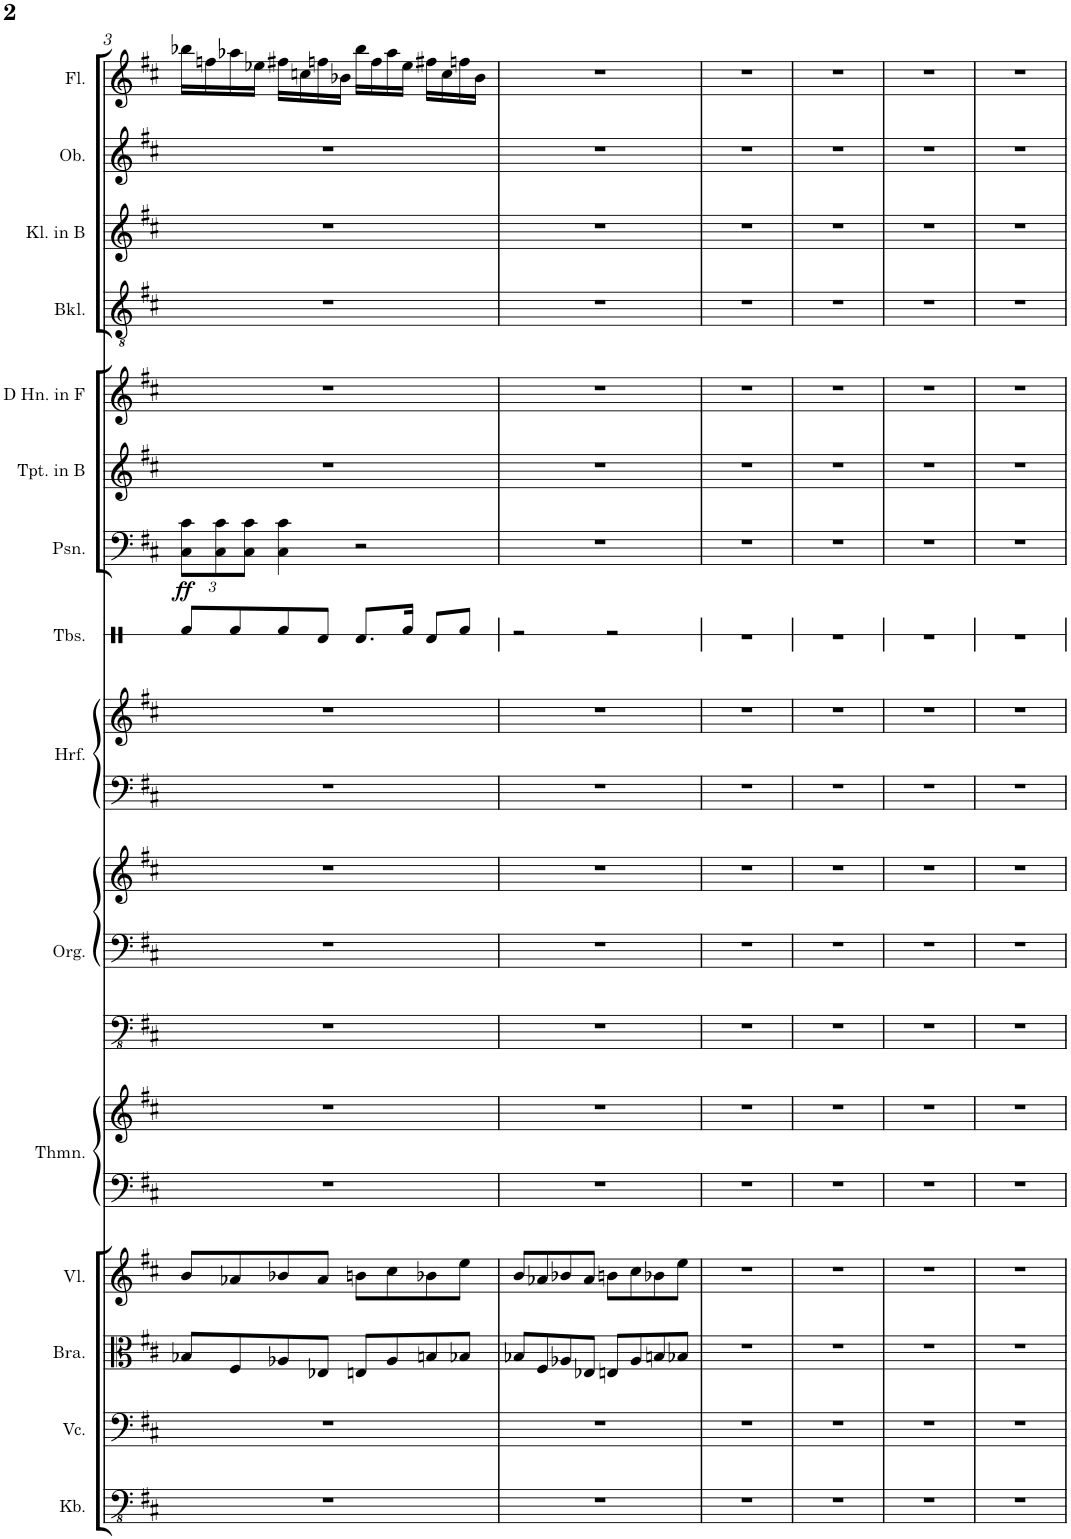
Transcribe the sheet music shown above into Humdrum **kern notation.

**kern	**kern	**kern	**kern	**kern	**kern	**kern	**kern	**kern	**kern	**kern	**kern	**kern	**dynam	**kern	**kern	**kern	**kern	**kern	**kern
*part15	*part14	*part13	*part12	*part11	*part11	*part10	*part10	*part10	*part9	*part9	*part8	*part7	*part7	*part6	*part5	*part4	*part3	*part2	*part1
*staff19	*staff18	*staff17	*staff16	*staff15	*staff14	*staff13	*staff12	*staff11	*staff10	*staff9	*staff8	*staff7	*staff7	*staff6	*staff5	*staff4	*staff3	*staff2	*staff1
*I"Kontrabass	*I"Violoncello	*I"Bratsche	*I"Violine	*I"Theremin	*	*I"Pipe Organ	*	*	*I"Harfe	*	*I"Tablas	*I"Posaune	*	*I"Trompete in B	*I"Horn in F	*I"Bassklarinette	*I"Klarinette in B	*I"Oboe	*I"Flöte
*I'Kb.	*I'Vc.	*I'Bra.	*I'Vl.	*I'Thmn.	*	*I'Org.	*	*	*I'Hrf.	*	*I'Tbs.	*I'Psn.	*	*I'Tpt. in B	*	*I'Bkl.	*I'Kl. in B	*I'Ob.	*I'Fl.
!!LO:PB:g=z
*clefFv4	*clefF4	*clefC3	*clefG2	*clefF4	*clefG2	*clefFv4	*clefF4	*clefG2	*clefF4	*clefG2	*clefX	*clefF4	*	*clefG2	*clefG2	*clefGv2	*clefG2	*clefG2	*clefG2
*Trd7c12	*	*	*	*	*	*	*	*	*	*	*	*	*	*Trd1c2	*Trd4c7	*Trd8c14	*Trd1c2	*	*
*k[f#c#]	*k[f#c#]	*k[f#c#]	*k[f#c#]	*k[f#c#]	*k[f#c#]	*k[f#c#]	*k[f#c#]	*k[f#c#]	*k[f#c#]	*k[f#c#]	*k[]	*k[f#c#]	*	*k[f#c#]	*k[f#c#]	*k[f#c#]	*k[f#c#]	*k[f#c#]	*k[f#c#]
*M4/4	*M4/4	*M4/4	*M4/4	*M4/4	*M4/4	*M4/4	*M4/4	*M4/4	*M4/4	*M4/4	*M4/4	*M4/4	*	*M4/4	*M4/4	*M4/4	*M4/4	*M4/4	*M4/4
*	*	*	*	*	*	*	*	*	*	*	*	*Xbrackettup	*	*	*	*	*	*	*
=3	=3	=3	=3	=3	=3	=3	=3	=3	=3	=3	=3	=3	=3	=3	=3	=3	=3	=3	=3
!	!	!	!	!	!	!	!	!	!	!	!	!	!LO:DY:b	!	!	!	!	!	!
1r	1r	8B-X/L	8b/L	1r	1r	1r	1r	1r	1r	1r	8Rf/L	12C#\ 12c#\L	ff	1r	1r	1r	1r	1r	16bb-X\LL
.	.	.	.	.	.	.	.	.	.	.	.	.	.	.	.	.	.	.	16ffn\
.	.	.	.	.	.	.	.	.	.	.	.	12C#\ 12c#\	.	.	.	.	.	.	.
.	.	8F#/	8a-X/	.	.	.	.	.	.	.	8Rf/	.	.	.	.	.	.	.	16aa-X\
.	.	.	.	.	.	.	.	.	.	.	.	12C#\ 12c#\J	.	.	.	.	.	.	.
.	.	.	.	.	.	.	.	.	.	.	.	.	.	.	.	.	.	.	16ee-X\JJ
.	.	8A-X/	8b-X/	.	.	.	.	.	.	.	8Rf/	4C#\ 4c#\	.	.	.	.	.	.	16ff#X\LL
.	.	.	.	.	.	.	.	.	.	.	.	.	.	.	.	.	.	.	16ccn\
.	.	8E-X/J	8a-/J	.	.	.	.	.	.	.	8Rd/J	.	.	.	.	.	.	.	16ffn\
.	.	.	.	.	.	.	.	.	.	.	.	.	.	.	.	.	.	.	16b-X\JJ
.	.	8En/L	8bn\L	.	.	.	.	.	.	.	8.Rd/L	2r	.	.	.	.	.	.	16bb-\LL
.	.	.	.	.	.	.	.	.	.	.	.	.	.	.	.	.	.	.	16ff\
.	.	8A-/	8cc#\	.	.	.	.	.	.	.	.	.	.	.	.	.	.	.	16aa-\
.	.	.	.	.	.	.	.	.	.	.	16Rf/Jk	.	.	.	.	.	.	.	16ee-\JJ
.	.	8Bn/	8b-X\	.	.	.	.	.	.	.	8Rd/L	.	.	.	.	.	.	.	16ff#X\LL
.	.	.	.	.	.	.	.	.	.	.	.	.	.	.	.	.	.	.	16cc\
.	.	8B-X/J	8ee\J	.	.	.	.	.	.	.	8Rf/J	.	.	.	.	.	.	.	16ffn\
.	.	.	.	.	.	.	.	.	.	.	.	.	.	.	.	.	.	.	16b-\JJ
=4	=4	=4	=4	=4	=4	=4	=4	=4	=4	=4	=4	=4	=4	=4	=4	=4	=4	=4	=4
1r	1r	8B-X/L	8b/L	1r	1r	1r	1r	1r	1r	1r	2r	1r	.	1r	1r	1r	1r	1r	1r
.	.	8F#/	8a-X/	.	.	.	.	.	.	.	.	.	.	.	.	.	.	.	.
.	.	8A-X/	8b-X/	.	.	.	.	.	.	.	.	.	.	.	.	.	.	.	.
.	.	8E-X/J	8a-/J	.	.	.	.	.	.	.	.	.	.	.	.	.	.	.	.
.	.	8En/L	8bn\L	.	.	.	.	.	.	.	2r	.	.	.	.	.	.	.	.
.	.	8A-/	8cc#\	.	.	.	.	.	.	.	.	.	.	.	.	.	.	.	.
.	.	8Bn/	8b-X\	.	.	.	.	.	.	.	.	.	.	.	.	.	.	.	.
.	.	8B-X/J	8ee\J	.	.	.	.	.	.	.	.	.	.	.	.	.	.	.	.
=5	=5	=5	=5	=5	=5	=5	=5	=5	=5	=5	=5	=5	=5	=5	=5	=5	=5	=5	=5
1r	1r	1r	1r	1r	1r	1r	1r	1r	1r	1r	1r	1r	.	1r	1r	1r	1r	1r	1r
=6	=6	=6	=6	=6	=6	=6	=6	=6	=6	=6	=6	=6	=6	=6	=6	=6	=6	=6	=6
1r	1r	1r	1r	1r	1r	1r	1r	1r	1r	1r	1r	1r	.	1r	1r	1r	1r	1r	1r
=7	=7	=7	=7	=7	=7	=7	=7	=7	=7	=7	=7	=7	=7	=7	=7	=7	=7	=7	=7
1r	1r	1r	1r	1r	1r	1r	1r	1r	1r	1r	1r	1r	.	1r	1r	1r	1r	1r	1r
=8	=8	=8	=8	=8	=8	=8	=8	=8	=8	=8	=8	=8	=8	=8	=8	=8	=8	=8	=8
1r	1r	1r	1r	1r	1r	1r	1r	1r	1r	1r	1r	1r	.	1r	1r	1r	1r	1r	1r
=	=	=	=	=	=	=	=	=	=	=	=	=	=	=	=	=	=	=	=
*-	*-	*-	*-	*-	*-	*-	*-	*-	*-	*-	*-	*-	*-	*-	*-	*-	*-	*-	*-
